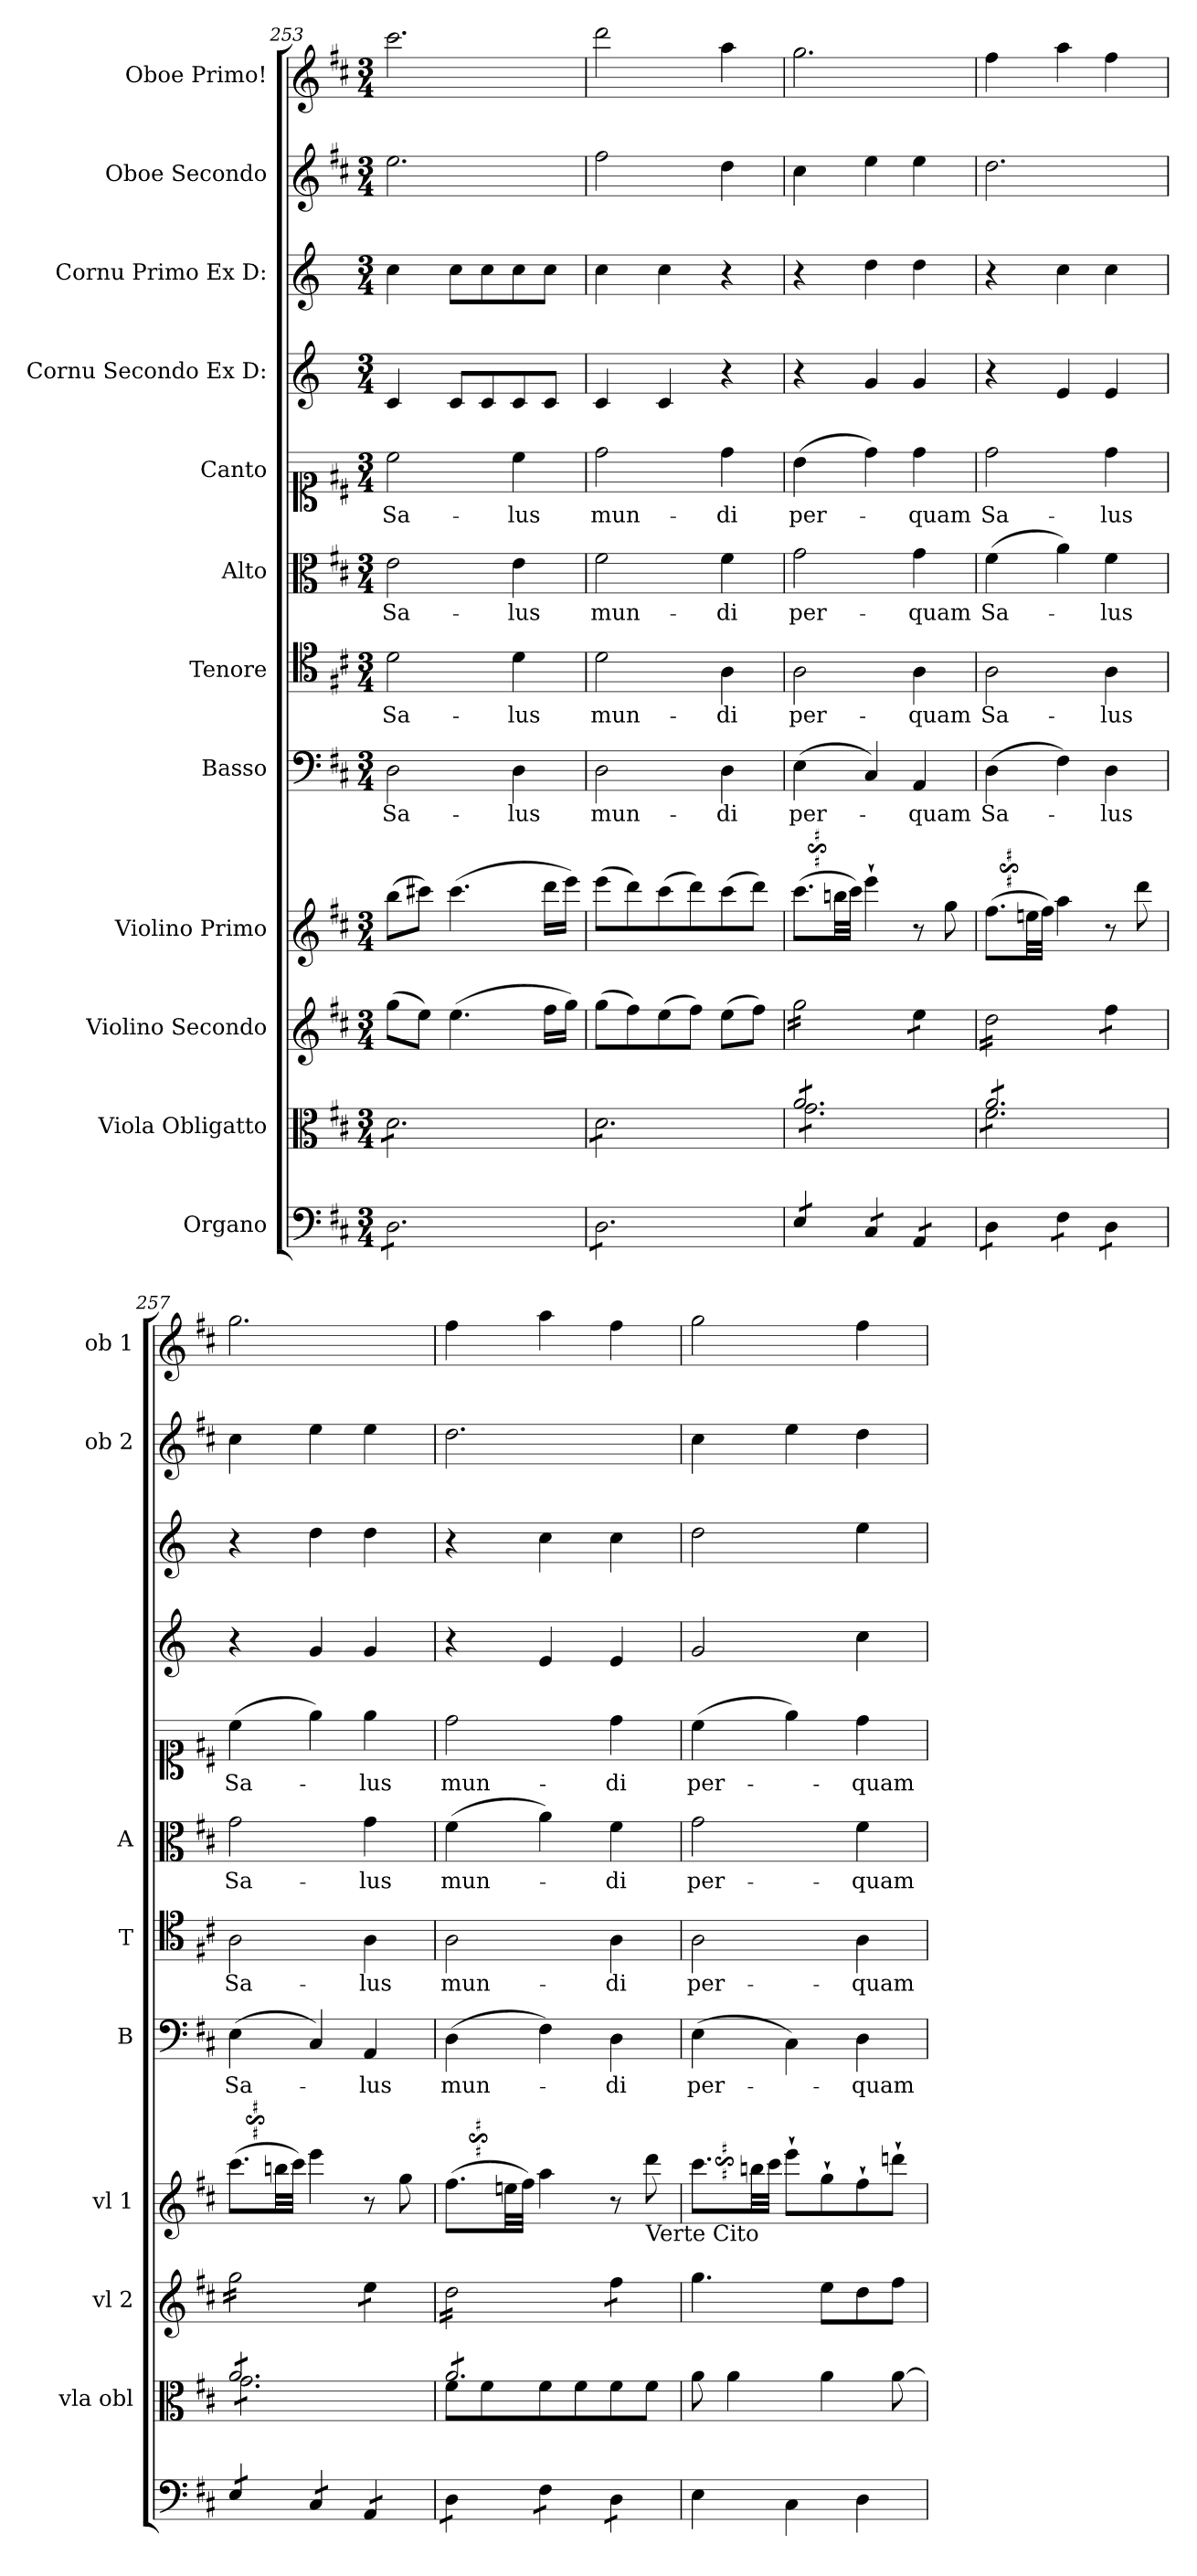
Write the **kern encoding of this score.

**kern	**kern	**kern	**kern	**kern	**text	**kern	**text	**kern	**text	**kern	**text	**kern	**kern	**kern	**kern
*part12	*part11	*part10	*part9	*part8	*part8	*part7	*part7	*part6	*part6	*part5	*part5	*part4	*part3	*part2	*part1
*staff12	*staff11	*staff10	*staff9	*staff8	*staff8	*staff7	*staff7	*staff6	*staff6	*staff5	*staff5	*staff4	*staff3	*staff2	*staff1
*I"Organo	*I"Viola Obligatto	*I"Violino Secondo	*I"Violino Primo	*I"Basso	*	*I"Tenore	*	*I"Alto	*	*I"Canto	*	*I"Cornu Secondo Ex D:	*I"Cornu Primo Ex D:	*I"Oboe Secondo	*I"Oboe Primo!
*	*I'vla obl	*I'vl 2	*I'vl 1	*I'B	*	*I'T	*	*I'A	*	*	*	*	*	*I'ob 2	*I'ob 1
*clefF4	*clefC3	*clefG2	*clefG2	*clefF4	*	*clefC4	*	*clefC3	*	*clefC1	*	*clefG2	*clefG2	*clefG2	*clefG2
*	*	*	*	*	*	*	*	*	*	*	*	*ITrd-1c-2	*ITrd-1c-2	*	*
*k[f#c#]	*k[f#c#]	*k[f#c#]	*k[f#c#]	*k[f#c#]	*	*k[f#c#]	*	*k[f#c#]	*	*k[f#c#]	*	*k[f#c#]	*k[f#c#]	*k[f#c#]	*k[f#c#]
*D:	*D:	*D:	*D:	*D:	*	*D:	*	*D:	*	*D:	*	*	*	*D:	*D:
*M3/4	*M3/4	*M3/4	*M3/4	*M3/4	*	*M3/4	*	*M3/4	*	*M3/4	*	*M3/4	*M3/4	*M3/4	*M3/4
=253	=253	=253	=253	=253	=253	=253	=253	=253	=253	=253	=253	=253	=253	=253	=253
!	!	!	!	!	!LO:LY:i	!	!LO:LY:i	!	!LO:LY:i	!	!LO:LY:i	!	!	!	!
*tremolo	*	*	*	*	*	*	*	*	*	*	*	*	*	*	*
*	*tremolo	*	*	*	*	*	*	*	*	*	*	*	*	*	*
8D\L	8d\L	(8gg\L	(8bb\L	2D\	Sa-	2d\	Sa-	2e\	Sa-	2cc#\	Sa-	4d/	4dd\	2.ee\	2.ccc#\
8D\	8d\	8ee\J)	8ccc#X\J)	.	.	.	.	.	.	.	.	.	.	.	.
8D\	8d\	(4.ee\	(4.ccc#\	.	.	.	.	.	.	.	.	8d/L	8dd\L	.	.
8D\	8d\	.	.	.	.	.	.	.	.	.	.	8d/	8dd\	.	.
!	!	!	!	!	!LO:LY:i	!	!LO:LY:i	!	!LO:LY:i	!	!LO:LY:i	!	!	!	!
8D\	8d\	.	.	4D\	-lus	4d\	-lus	4e\	-lus	4cc#\	-lus	8d/	8dd\	.	.
8D\J	8d\J	16ff#\LL	16ddd\LL	.	.	.	.	.	.	.	.	8d/J	8dd\J	.	.
.	.	16gg\JJ)	16eee\JJ)	.	.	.	.	.	.	.	.	.	.	.	.
=254	=254	=254	=254	=254	=254	=254	=254	=254	=254	=254	=254	=254	=254	=254	=254
8D\L	8d\L	(8gg\L	(8eee\L	2D\	mun-	2d\	mun-	2f#\	mun-	2dd\	mun-	4d/	4dd\	2ff#\	2ddd\
8D\	8d\	8ff#\)	8ddd\)	.	.	.	.	.	.	.	.	.	.	.	.
8D\	8d\	(8ee\	(8ccc#\	.	.	.	.	.	.	.	.	4d/	4dd\	.	.
8D\	8d\	8ff#\J)	8ddd\)	.	.	.	.	.	.	.	.	.	.	.	.
8D\	8d\	(8ee\L	(8ccc#\	4D\	-di	4A\	-di	4f#\	-di	4dd\	-di	4r	4r	4dd\	4aa\
8D\J	8d\J	8ff#\J)	8ddd\J)	.	.	.	.	.	.	.	.	.	.	.	.
=255	=255	=255	=255	=255	=255	=255	=255	=255	=255	=255	=255	=255	=255	=255	=255
*	*^	*	*	*	*	*	*	*	*	*	*	*	*	*	*
*	*	*	*tremolo	*	*	*	*	*	*	*	*	*	*	*	*	*
8E/L	8a/L	8g\L	16gg\LL	(8.ccc#$sS\L	(4E\	per-	2A\	per-	2g\	per-	(4b\	per-	4r	4r	4cc#\	2.gg\
.	.	.	16gg\	.	.	.	.	.	.	.	.	.	.	.	.	.
8E/J	8a/	8g\	16gg\	.	.	.	.	.	.	.	.	.	.	.	.	.
.	.	.	16gg\	32bb\LL	.	.	.	.	.	.	.	.	.	.	.	.
.	.	.	.	32ccc#\JJJ)	.	.	.	.	.	.	.	.	.	.	.	.
8C#/L	8a/	8g\	16gg\	4eee`\	4C#/)	.	.	.	.	.	4dd\)	.	4a/	4ee\	4ee\	.
.	.	.	16gg\	.	.	.	.	.	.	.	.	.	.	.	.	.
8C#/J	8a/	8g\	16gg\	.	.	.	.	.	.	.	.	.	.	.	.	.
.	.	.	16gg\JJ	.	.	.	.	.	.	.	.	.	.	.	.	.
8AA/L	8a/	8g\	8ee\L	8r	4AA/	-quam	4A\	-quam	4g\	-quam	4dd\	-quam	4a/	4ee\	4ee\	.
8AA/J	8a/J	8g\J	8ee\J	8gg\	.	.	.	.	.	.	.	.	.	.	.	.
=256	=256	=256	=256	=256	=256	=256	=256	=256	=256	=256	=256	=256	=256	=256	=256	=256
8D\L	8a/L	8f#\L	16dd\LL	(8.ff#$sS\L	(4D\	Sa-	2A\	Sa-	(4f#\	Sa-	2dd\	Sa-	4r	4r	2.dd\	4ff#\
.	.	.	16dd\	.	.	.	.	.	.	.	.	.	.	.	.	.
8D\J	8a/	8f#\	16dd\	.	.	.	.	.	.	.	.	.	.	.	.	.
.	.	.	16dd\	32ee\LL	.	.	.	.	.	.	.	.	.	.	.	.
.	.	.	.	32ff#\JJJ)	.	.	.	.	.	.	.	.	.	.	.	.
8F#\L	8a/	8f#\	16dd\	4aa\	4F#\)	.	.	.	4a\)	.	.	.	4f#/	4dd\	.	4aa\
.	.	.	16dd\	.	.	.	.	.	.	.	.	.	.	.	.	.
8F#\J	8a/	8f#\	16dd\	.	.	.	.	.	.	.	.	.	.	.	.	.
.	.	.	16dd\JJ	.	.	.	.	.	.	.	.	.	.	.	.	.
8D\L	8a/	8f#\	8ff#\L	8r	4D\	-lus	4A\	-lus	4f#\	-lus	4dd\	-lus	4f#/	4dd\	.	4ff#\
8D\J	8a/J	8f#\J	8ff#\J	8ddd\	.	.	.	.	.	.	.	.	.	.	.	.
=257	=257	=257	=257	=257	=257	=257	=257	=257	=257	=257	=257	=257	=257	=257	=257	=257
!	!	!	!	!	!	!LO:LY:i	!	!LO:LY:i	!	!LO:LY:i	!	!LO:LY:i	!	!	!	!
8E/L	8a/L	8g\L	16gg\LL	(8.ccc#$sS\L	(4E\	Sa-	2A\	Sa-	2g\	Sa-	(4cc#\	Sa-	4r	4r	4cc#\	2.gg\
.	.	.	16gg\	.	.	.	.	.	.	.	.	.	.	.	.	.
8E/J	8a/	8g\	16gg\	.	.	.	.	.	.	.	.	.	.	.	.	.
.	.	.	16gg\	32bb\LL	.	.	.	.	.	.	.	.	.	.	.	.
.	.	.	.	32ccc#\JJJ)	.	.	.	.	.	.	.	.	.	.	.	.
8C#/L	8a/	8g\	16gg\	4eee\	4C#/)	.	.	.	.	.	4ee\)	.	4a/	4ee\	4ee\	.
.	.	.	16gg\	.	.	.	.	.	.	.	.	.	.	.	.	.
8C#/J	8a/	8g\	16gg\	.	.	.	.	.	.	.	.	.	.	.	.	.
.	.	.	16gg\JJ	.	.	.	.	.	.	.	.	.	.	.	.	.
!	!	!	!	!	!	!LO:LY:i	!	!LO:LY:i	!	!LO:LY:i	!	!LO:LY:i	!	!	!	!
8AA/L	8a/	8g\	8ee\L	8r	4AA/	-lus	4A\	-lus	4g\	-lus	4ee\	-lus	4a/	4ee\	4ee\	.
8AA/J	8a/J	8g\J	8ee\J	8gg\	.	.	.	.	.	.	.	.	.	.	.	.
=258	=258	=258	=258	=258	=258	=258	=258	=258	=258	=258	=258	=258	=258	=258	=258	=258
8D\L	8a/L	8f#\L	16dd\LL	(8.ff#$sS\L	(4D\	mun-	2A\	mun-	(4f#\	mun-	2dd\	mun-	4r	4r	2.dd\	4ff#\
.	.	.	16dd\	.	.	.	.	.	.	.	.	.	.	.	.	.
8D\J	8a/	8f#\	16dd\	.	.	.	.	.	.	.	.	.	.	.	.	.
.	.	.	16dd\	32ee\LL	.	.	.	.	.	.	.	.	.	.	.	.
.	.	.	.	32ff#\JJJ)	.	.	.	.	.	.	.	.	.	.	.	.
8F#\L	8a/	8f#\	16dd\	4aa\	4F#\)	.	.	.	4a\)	.	.	.	4f#/	4dd\	.	4aa\
.	.	.	16dd\	.	.	.	.	.	.	.	.	.	.	.	.	.
8F#\J	8a/	8f#\	16dd\	.	.	.	.	.	.	.	.	.	.	.	.	.
.	.	.	16dd\JJ	.	.	.	.	.	.	.	.	.	.	.	.	.
8D\L	8a/	8f#\	8ff#\L	8r	4D\	-di	4A\	-di	4f#\	-di	4dd\	-di	4f#/	4dd\	.	4ff#\
!	!	!	!	!LO:TX:b:t=Verte Cito	!	!	!	!	!	!	!	!	!	!	!	!
8D\J	8a/J	8f#\J	8ff#\J	8ddd\	.	.	.	.	.	.	.	.	.	.	.	.
*	*	*	*Xtremolo	*	*	*	*	*	*	*	*	*	*	*	*	*
*	*Xtremolo	*	*	*	*	*	*	*	*	*	*	*	*	*	*	*
*Xtremolo	*	*	*	*	*	*	*	*	*	*	*	*	*	*	*	*
*	*v	*v	*	*	*	*	*	*	*	*	*	*	*	*	*	*
=259	=259	=259	=259	=259	=259	=259	=259	=259	=259	=259	=259	=259	=259	=259	=259
4E\	8a\	4.gg\	8.ccc#$sS\L	(4E\	per-	2A\	per-	2g\	per-	(4cc#\	per-	2a/	2ee\	4cc#\	2gg\
.	4a\	.	.	.	.	.	.	.	.	.	.	.	.	.	.
.	.	.	32bb\LL	.	.	.	.	.	.	.	.	.	.	.	.
.	.	.	32ccc#\JJJ	.	.	.	.	.	.	.	.	.	.	.	.
4C#\	.	.	8eee`\L	4C#\)	.	.	.	.	.	4ee\)	.	.	.	4ee\	.
.	4a\	8ee\L	8gg`\	.	.	.	.	.	.	.	.	.	.	.	.
4D\	.	8dd\	8ff#`\	4D\	-quam	4A\	-quam	4f#\	-quam	4dd\	-quam	4dd\	4ff#\	4dd\	4ff#\
.	[8a\	8ff#\J	8ddd`\J	.	.	.	.	.	.	.	.	.	.	.	.
=	=	=	=	=	=	=	=	=	=	=	=	=	=	=	=
*-	*-	*-	*-	*-	*-	*-	*-	*-	*-	*-	*-	*-	*-	*-	*-
